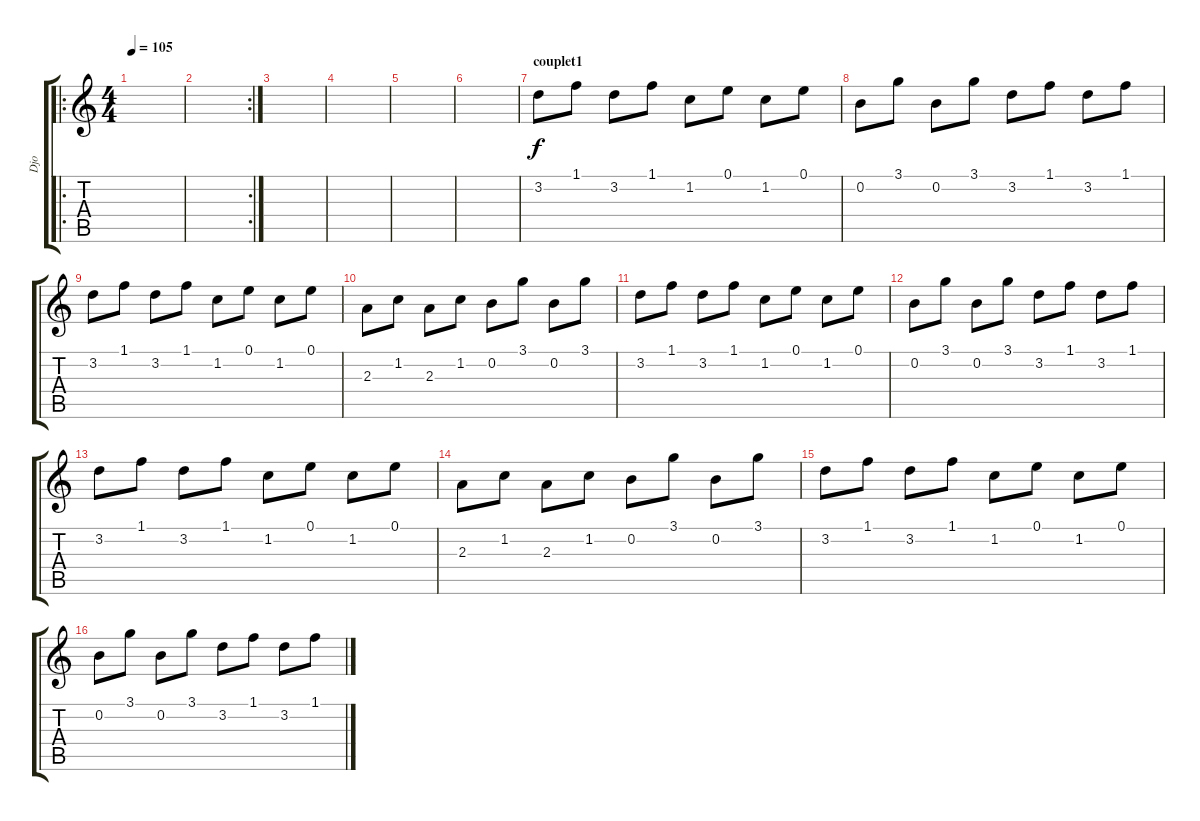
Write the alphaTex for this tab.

\track ("Djo" "Djo") {instrument overdrivenguitar}
\staff {score tabs}
\tuning (E4 B3 G3 D3 A2 E2) {hide}
\ro
\ts (4 4)
\tempo 105
\clef g2
\ks c
|
\rc 2
|
|
|
|
|
\section ("" "couplet1")
3.2.8 1.1.8 3.2.8 1.1.8 1.2.8 0.1.8 1.2.8 0.1.8 |
0.2.8 3.1.8 0.2.8 3.1.8 3.2.8 1.1.8 3.2.8 1.1.8 |
3.2.8 1.1.8 3.2.8 1.1.8 1.2.8 0.1.8 1.2.8 0.1.8 |
2.3.8 1.2.8 2.3.8 1.2.8 0.2.8 3.1.8 0.2.8 3.1.8 |
3.2.8 1.1.8 3.2.8 1.1.8 1.2.8 0.1.8 1.2.8 0.1.8 |
0.2.8 3.1.8 0.2.8 3.1.8 3.2.8 1.1.8 3.2.8 1.1.8 |
3.2.8 1.1.8 3.2.8 1.1.8 1.2.8 0.1.8 1.2.8 0.1.8 |
2.3.8 1.2.8 2.3.8 1.2.8 0.2.8 3.1.8 0.2.8 3.1.8 |
3.2.8 1.1.8 3.2.8 1.1.8 1.2.8 0.1.8 1.2.8 0.1.8 |
0.2.8 3.1.8 0.2.8 3.1.8 3.2.8 1.1.8 3.2.8 1.1.8
